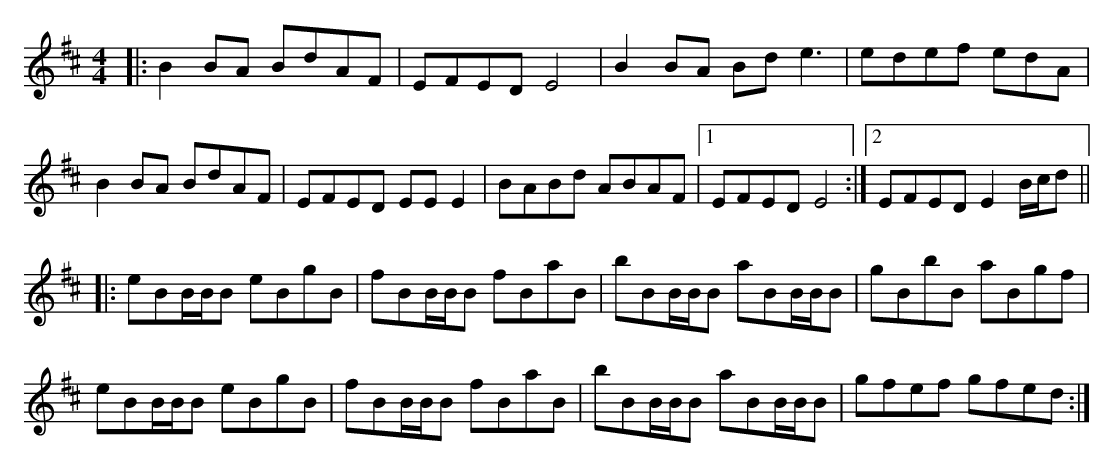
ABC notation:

X:1
M:4/4
K:Edor
|:B2BA BdAF|EFED E4|B2BA Bde3|edef edA|
B2BA BdAF|EFED EEE2|BABd ABAF|1 EFED E4:|2 EFED E2 B/c/d||
|:eBB/B/B eBgB|fBB/B/B fBaB|bBB/B/B aBB/B/B|gBbB aBgf|
eBB/B/B eBgB|fBB/B/B fBaB|bBB/B/B aBB/B/B|gfef gfed:|
